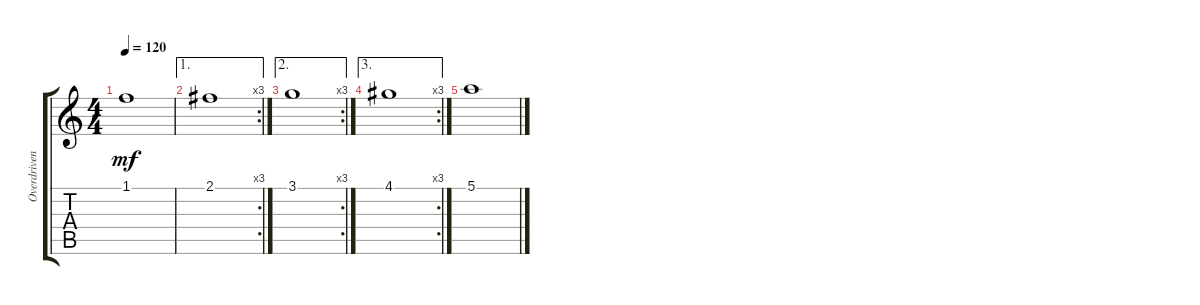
\track ("Overdriven Guitar" "Overdriven") {instrument overdrivenguitar}
\staff {score tabs}
\tuning (E4 B3 G3 D3 A2 E2) {hide}
\ts (4 4)
\tempo 120
\clef g2
\ks c
1.1.1{dy mf instrument overdrivenguitar} |
\ae 1
\rc 3
2.1.1 |
\ae 2
\rc 3
3.1.1 |
\ae 3
\rc 3
4.1.1 |
5.1.1
